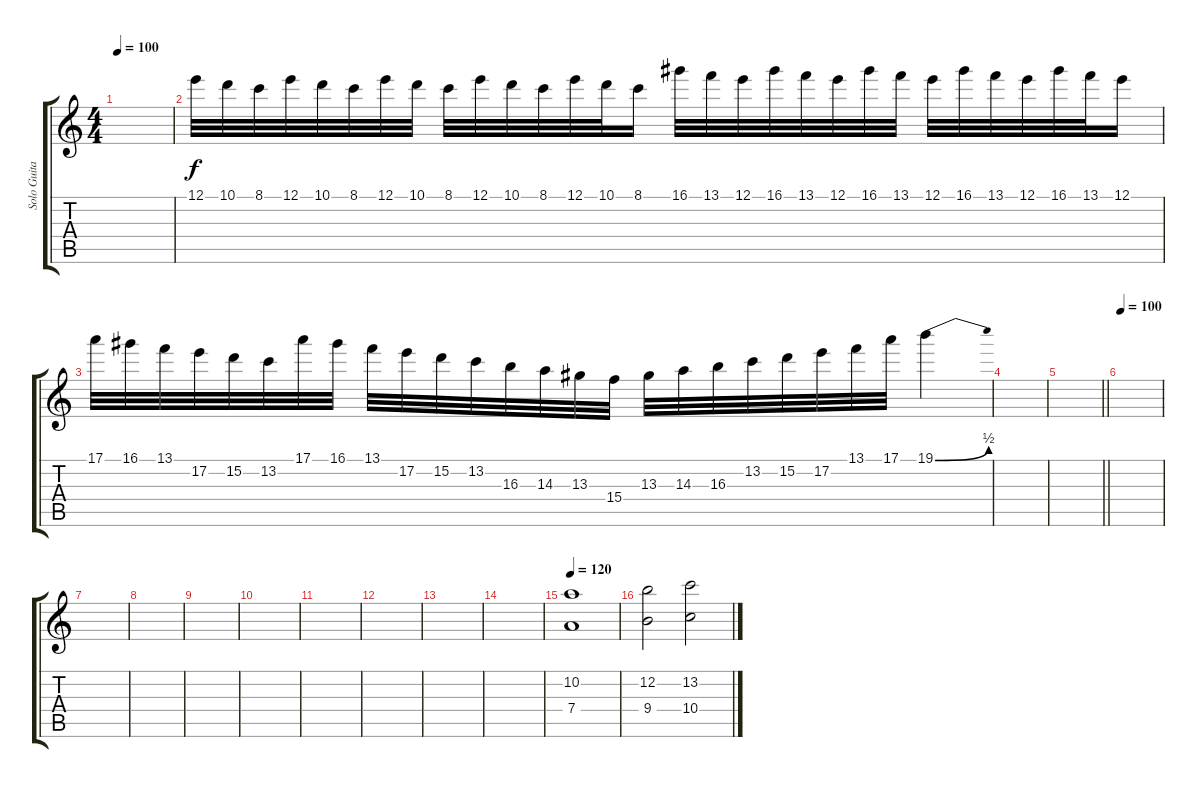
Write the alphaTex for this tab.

\track ("Solo Guitar" "Solo Guita") {instrument distortionguitar}
\staff {score tabs}
\tuning (E4 B3 G3 D3 A2 D2) {hide}
\ts (4 4)
\tempo 100
\clef g2
\ks c
|
12.1.32 10.1.32 8.1.32 12.1.32 10.1.32 8.1.32 12.1.32 10.1.32 8.1.32 12.1.32 10.1.32 8.1.32 12.1.32 10.1.32 8.1.16 16.1.32 13.1.32 12.1.32 16.1.32 13.1.32 12.1.32 16.1.32 13.1.32 12.1.32 16.1.32 13.1.32 12.1.32 16.1.32 13.1.32 12.1.16 |
17.1.32 16.1.32 13.1.32 17.2.32 15.2.32 13.2.32 17.1.32 16.1.32 13.1.32 17.2.32 15.2.32 13.2.32 16.3.32 14.3.32 13.3.32 15.4.32 13.3.32 14.3.32 16.3.32 13.2.32 15.2.32 17.2.32 13.1.32 17.1.32 19.1{be (bend 0 0 60 2)}.4 |
|
\barLineRight lightlight
|
\tempo 100
|
|
|
|
|
|
|
|
|
\tempo 120
(10.2 7.4).1{volume 13} |
(12.2 9.4).2 (13.2 10.4).2
